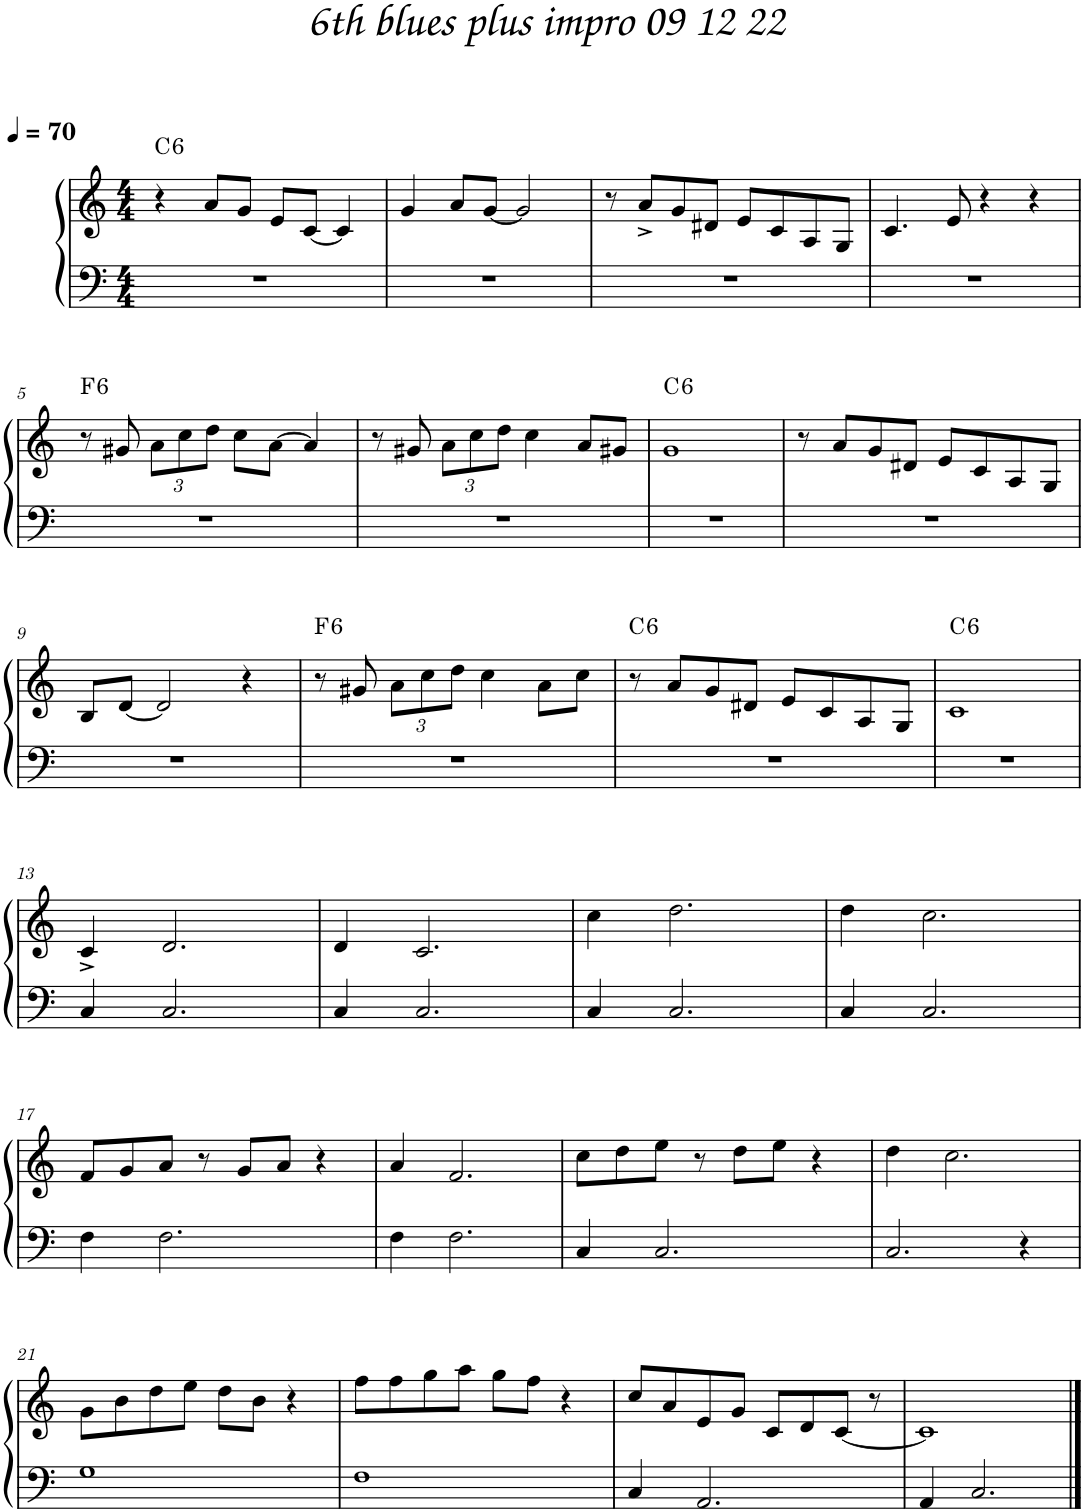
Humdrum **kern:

**kern	**kern	**harte
*part1	*part1	*part1
*staff2	*staff1	*
*I"Piano	*	*
*I'Pno.	*	*
*clefF4	*clefG2	*
*k[]	*k[]	*
*M4/4	*M4/4	*
=1	=1	=1
!	!	!LO:H:kt=6
1r	4r	C:maj6
*	*MM70	*
.	8a/L	.
.	8g/J	.
.	8e/L	.
.	[8c/J	.
.	4c/]	.
=2	=2	=2
1r	4g/	.
.	8a/L	.
.	[8g/J	.
.	2g/]	.
=3	=3	=3
1r	8r	.
.	8a^/L	.
.	8g/	.
.	8d#X/J	.
.	8e/L	.
.	8c/	.
.	8A/	.
.	8G/J	.
=4	=4	=4
1r	4.c/	.
.	8e/	.
.	4r	.
.	4r	.
!!LO:LB:g=z
=5	=5	=5
!	!	!LO:H:kt=6
1r	8r	F:maj6
.	8g#X/	.
*	*Xbrackettup	*
.	12a\L	.
.	12cc\	.
.	12dd\J	.
.	8cc\L	.
.	[8a\J	.
.	4a/]	.
=6	=6	=6
1r	8r	.
.	8g#X/	.
.	12a\L	.
.	12cc\	.
.	12dd\J	.
.	4cc\	.
.	8a/L	.
.	8g#X/J	.
=7	=7	=7
!	!	!LO:H:kt=6
1r	1g	C:maj6
=8	=8	=8
1r	8r	.
.	8a/L	.
.	8g/	.
.	8d#X/J	.
.	8e/L	.
.	8c/	.
.	8A/	.
.	8G/J	.
!!LO:LB:g=z
=9	=9	=9
1r	8B/L	.
.	[8d/J	.
.	2d/]	.
.	4r	.
=10	=10	=10
!	!	!LO:H:kt=6
1r	8r	F:maj6
.	8g#X/	.
.	12a\L	.
.	12cc\	.
.	12dd\J	.
.	4cc\	.
.	8a\L	.
.	8cc\J	.
=11	=11	=11
!	!	!LO:H:kt=6
1r	8r	C:maj6
.	8a/L	.
.	8g/	.
.	8d#X/J	.
.	8e/L	.
.	8c/	.
.	8A/	.
.	8G/J	.
=12	=12	=12
!	!	!LO:H:kt=6
1r	1c	C:maj6
!!LO:LB:g=z
=13	=13	=13
4C/	4c^/	.
2.C/	2.d/	.
=14	=14	=14
4C/	4d/	.
2.C/	2.c/	.
=15	=15	=15
4C/	4cc\	.
2.C/	2.dd\	.
=16	=16	=16
4C/	4dd\	.
2.C/	2.cc\	.
!!LO:LB:g=z
=17	=17	=17
4F\	8f/L	.
.	8g/	.
2.F\	8a/J	.
.	8r	.
.	8g/L	.
.	8a/J	.
.	4r	.
=18	=18	=18
4F\	4a/	.
2.F\	2.f/	.
=19	=19	=19
4C/	8cc\L	.
.	8dd\	.
2.C/	8ee\J	.
.	8r	.
.	8dd\L	.
.	8ee\J	.
.	4r	.
=20	=20	=20
2.C/	4dd\	.
.	2.cc\	.
4r	.	.
!!LO:LB:g=z
=21	=21	=21
1G	8g\L	.
.	8b\	.
.	8dd\	.
.	8ee\J	.
.	8dd\L	.
.	8b\J	.
.	4r	.
=22	=22	=22
1F	8ff\L	.
.	8ff\	.
.	8gg\	.
.	8aa\J	.
.	8gg\L	.
.	8ff\J	.
.	4r	.
=23	=23	=23
4C/	8cc/L	.
.	8a/	.
2.AA/	8e/	.
.	8g/J	.
.	8c/L	.
.	8d/	.
.	[8c/J	.
.	8r	.
=24	=24	=24
4AA/	1c]	.
2.C/	.	.
==	==	==
*-	*-	*-
